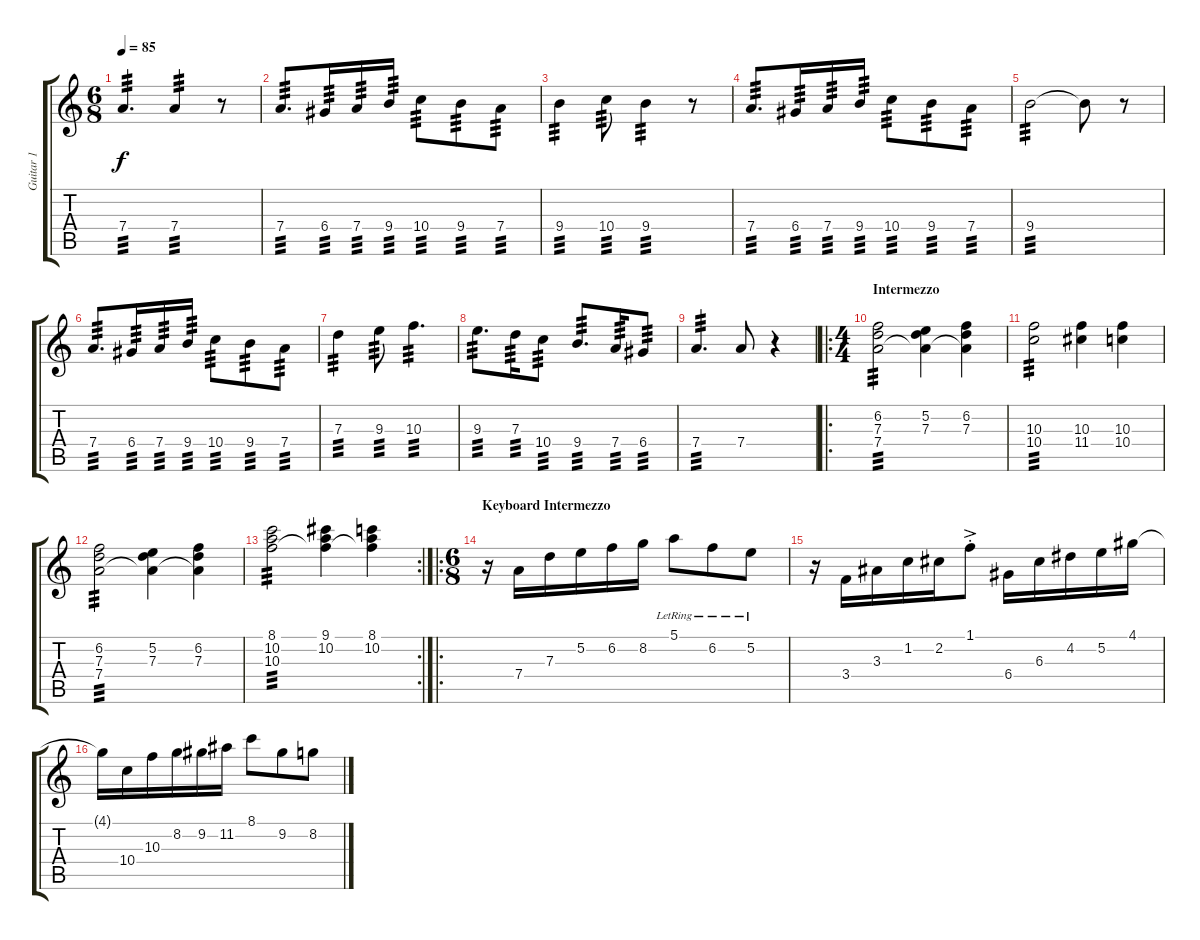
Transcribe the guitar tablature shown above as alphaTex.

\track ("Guitar 1" "Guitar 1") {instrument distortionguitar}
\staff {score tabs}
\tuning (E4 B3 G3 D3 A2 E2) {hide}
\ts (6 8)
\tempo 85
\clef g2
\ks c
7.4.4{d tp 3 dy f} 7.4.4{tp 3} r.8 |
7.4.8{d tp 3} 6.4.16{tp 3} 7.4.16{tp 3} 9.4.16{tp 3} 10.4.8{tp 3} 9.4.8{tp 3} 7.4.8{tp 3} |
9.4.4{tp 3} 10.4.8{tp 3} 9.4.4{tp 3} r.8 |
7.4.8{d tp 3} 6.4.16{tp 3} 7.4.16{tp 3} 9.4.16{tp 3} 10.4.8{tp 3} 9.4.8{tp 3} 7.4.8{tp 3} |
9.4.2{tp 3} 9.4{t}.8 r.8 |
7.4.8{d tp 3} 6.4.16{tp 3} 7.4.16{tp 3} 9.4.16{tp 3} 10.4.8{tp 3} 9.4.8{tp 3} 7.4.8{tp 3} |
7.3.4{tp 3} 9.3.8{tp 3} 10.3.4{d tp 3} |
9.3.8{d tp 3} 7.3.16{tp 3} 10.4.8{tp 3} 9.4.8{d tp 3} 7.4.16{tp 3} 6.4.8{tp 3} |
7.4.4{d tp 3} 7.4.8 r.4 |
\ro
\ts (4 4)
\section ("" "Intermezzo")
(6.2 7.3 7.4).2{tp 3} (5.2 7.3 7.4{t}).4 (6.2 7.3 7.4{t}).4 |
(10.3 10.4).2{tp 3} (10.3 11.4).4 (10.3 10.4).4 |
(6.2 7.3 7.4).2{tp 3} (5.2 7.3 7.4{t}).4 (6.2 7.3 7.4{t}).4 |
\rc 2
(8.1 10.2 10.3).2{tp 3} (9.1 10.2 10.3{t}).4 (8.1 10.2 10.3{t}).4 |
\ro
\ts (6 8)
\section ("" "Keyboard Intermezzo")
r.16 7.4.16 7.3.16 5.2.16 6.2.16 8.2.16 5.1{lr}.8 6.2{lr}.8 5.2{lr}.8 |
r.16 3.4.16 3.3.16 1.2.16 2.2.16 1.1{ac st}.8 6.4.16 6.3.16 4.2.16 5.2.16 4.1.16 |
4.1{t}.16 10.4.16 10.3.16 8.2.16 9.2.16 11.2.16 8.1.8 9.2.8 8.2.8
